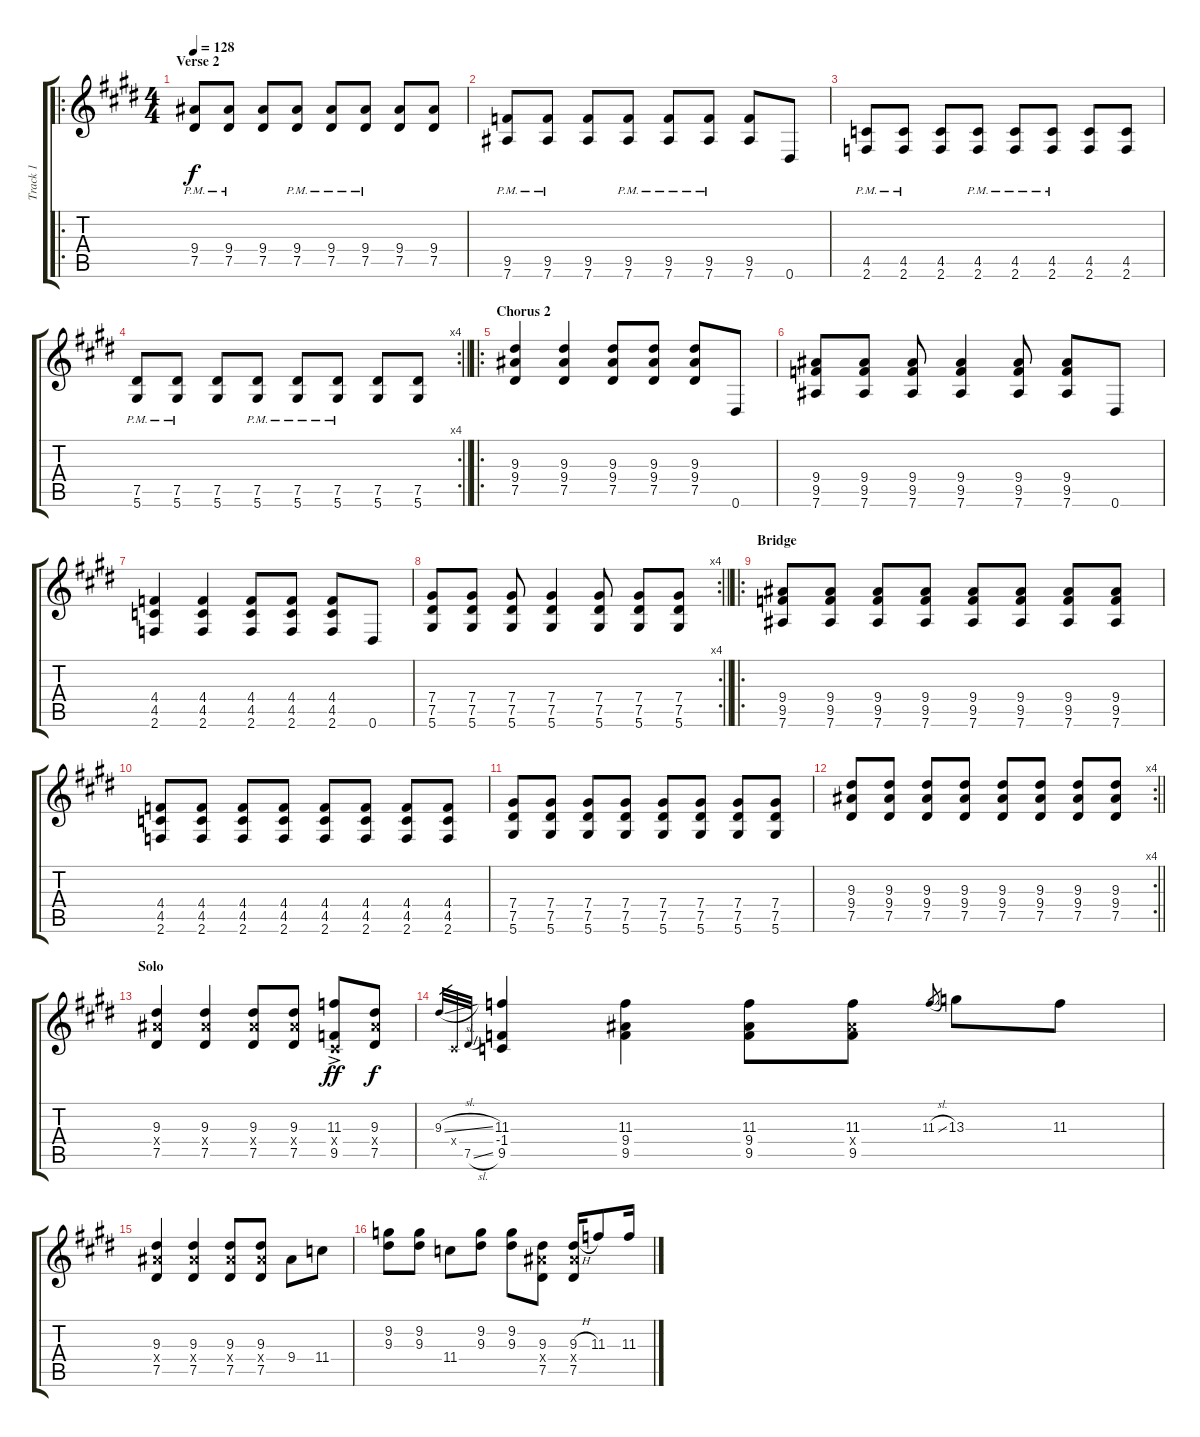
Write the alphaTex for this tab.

\track ("Track 1" "Track 1") {instrument overdrivenguitar}
\staff {score tabs}
\tuning (Eb4 Bb3 Gb3 Db3 Ab2 Eb2) {hide}
\ro
\ts (4 4)
\section ("" "Verse 2")
\tempo 128
\clef g2
\ks e
(9.4{pm} 7.5{pm}).8{dy f} (9.4{pm} 7.5{pm}).8 (9.4 7.5).8 (9.4{pm} 7.5{pm}).8 (9.4{pm} 7.5{pm}).8 (9.4{pm} 7.5{pm}).8 (9.4 7.5).8 (9.4 7.5).8 |
(9.5{pm} 7.6{pm}).8 (9.5{pm} 7.6{pm}).8 (9.5 7.6).8 (9.5{pm} 7.6{pm}).8 (9.5{pm} 7.6{pm}).8 (9.5{pm} 7.6{pm}).8 (9.5 7.6).8 0.6.8 |
(4.5{pm} 2.6{pm}).8 (4.5{pm} 2.6{pm}).8 (4.5 2.6).8 (4.5{pm} 2.6{pm}).8 (4.5{pm} 2.6{pm}).8 (4.5{pm} 2.6{pm}).8 (4.5 2.6).8 (4.5 2.6).8 |
\rc 4
\barLineRight lightlight
(7.5{pm} 5.6{pm}).8 (7.5{pm} 5.6{pm}).8 (7.5 5.6).8 (7.5{pm} 5.6{pm}).8 (7.5{pm} 5.6{pm}).8 (7.5{pm} 5.6{pm}).8 (7.5 5.6).8 (7.5 5.6).8 |
\ro
\section ("" "Chorus 2")
(9.3 9.4 7.5).4 (9.3 9.4 7.5).4 (9.3 9.4 7.5).8 (9.3 9.4 7.5).8 (9.3 9.4 7.5).8 0.6.8 |
(9.4 9.5 7.6).8 (9.4 9.5 7.6).8 (9.4 9.5 7.6).8 (9.4 9.5 7.6).4 (9.4 9.5 7.6).8 (9.4 9.5 7.6).8 0.6.8 |
(4.4 4.5 2.6).4 (4.4 4.5 2.6).4 (4.4 4.5 2.6).8 (4.4 4.5 2.6).8 (4.4 4.5 2.6).8 0.6.8 |
\rc 4
\barLineRight lightlight
(7.4 7.5 5.6).8 (7.4 7.5 5.6).8 (7.4 7.5 5.6).8 (7.4 7.5 5.6).4 (7.4 7.5 5.6).8 (7.4 7.5 5.6).8 (7.4 7.5 5.6).8 |
\ro
\section ("" "Bridge")
(9.4 9.5 7.6).8 (9.4 9.5 7.6).8 (9.4 9.5 7.6).8 (9.4 9.5 7.6).8 (9.4 9.5 7.6).8 (9.4 9.5 7.6).8 (9.4 9.5 7.6).8 (9.4 9.5 7.6).8 |
(4.4 4.5 2.6).8 (4.4 4.5 2.6).8 (4.4 4.5 2.6).8 (4.4 4.5 2.6).8 (4.4 4.5 2.6).8 (4.4 4.5 2.6).8 (4.4 4.5 2.6).8 (4.4 4.5 2.6).8 |
(7.4 7.5 5.6).8 (7.4 7.5 5.6).8 (7.4 7.5 5.6).8 (7.4 7.5 5.6).8 (7.4 7.5 5.6).8 (7.4 7.5 5.6).8 (7.4 7.5 5.6).8 (7.4 7.5 5.6).8 |
\rc 4
\barLineRight lightlight
(9.3 9.4 7.5).8 (9.3 9.4 7.5).8 (9.3 9.4 7.5).8 (9.3 9.4 7.5).8 (9.3 9.4 7.5).8 (9.3 9.4 7.5).8 (9.3 9.4 7.5).8 (9.3 9.4 7.5).8 |
\section ("" "Solo")
(9.3 9.4{x} 7.5).4 (9.3 9.4{x} 7.5).4 (9.3 9.4{x} 7.5).8 (9.3 9.4{x} 7.5).8 (11.3{ac} 0.4{x} 9.5).8{dy ff} (9.3 9.4{x} 7.5).8{dy f} |
9.3{sl}.32{gr} 0.4{x}.32{gr} 7.5{sl}.32{gr} (11.3 -1.4 9.5).4 (11.3 9.4 9.5).4 (11.3 9.4 9.5).8 (11.3 9.4{x} 9.5).8 11.3{sl}.8{gr} 13.3.8 11.3.8 |
(9.3 9.4{x} 7.5).4 (9.3 9.4{x} 7.5).4 (9.3 9.4{x} 7.5).8 (9.3 9.4{x} 7.5).8 9.4.8 11.4.8 |
(9.2 9.3).8 (9.2 9.3).8 11.4.8 (9.2 9.3).8 (9.2 9.3).8 (9.3 9.4{x} 7.5).8 (9.3{h} 9.4{x} 7.5).16 11.3.8 11.3.16
